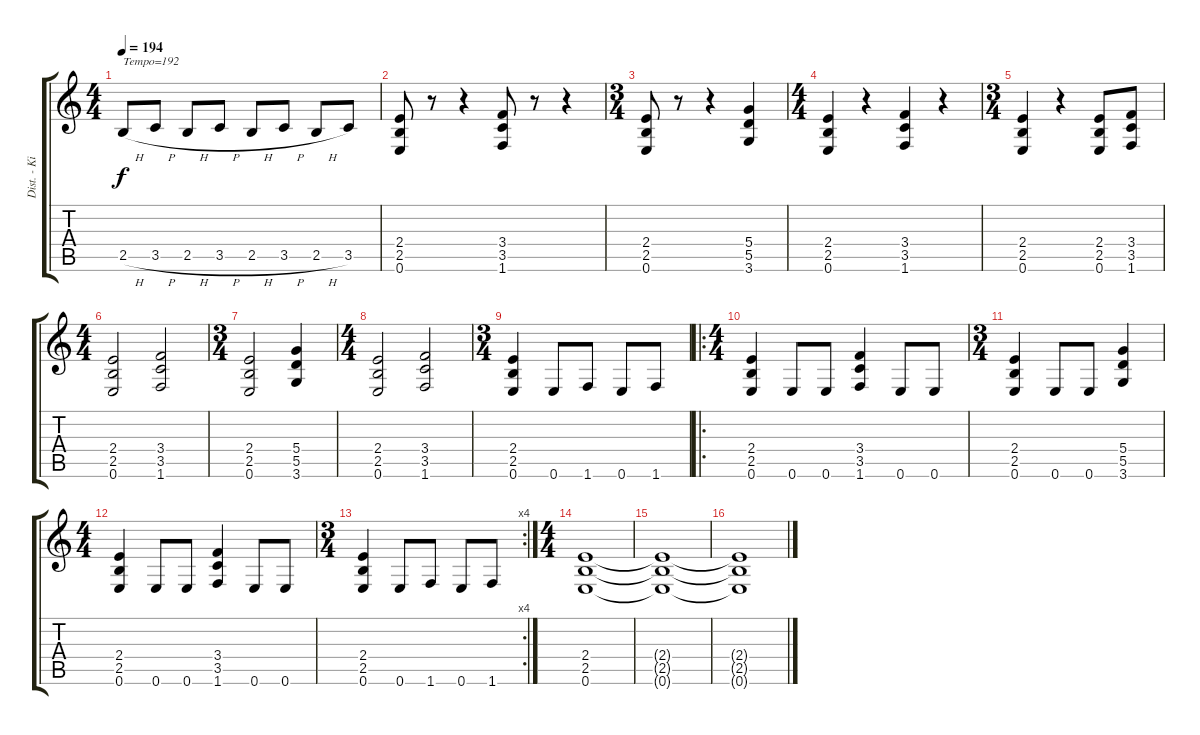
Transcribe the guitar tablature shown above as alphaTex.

\track ("Dist. - Kirk" "Dist. - Ki") {instrument distortionguitar}
\staff {score tabs}
\tuning (E4 B3 G3 D3 A2 E2) {hide}
\ts (4 4)
\tempo 194
\clef g2
\ks c
2.5{h}.8{txt "Tempo=192" dy f instrument distortionguitar} 3.5{h}.8 2.5{h}.8 3.5{h}.8 2.5{h}.8 3.5{h}.8 2.5{h}.8 3.5.8 |
(2.4 2.5 0.6).8 r.8 r.4 (3.4 3.5 1.6).8 r.8 r.4 |
\ts (3 4)
(2.4 2.5 0.6).8 r.8 r.4 (5.4 5.5 3.6).4 |
\ts (4 4)
(2.4 2.5 0.6).4 r.4 (3.4 3.5 1.6).4 r.4 |
\ts (3 4)
(2.4 2.5 0.6).4 r.4 (2.4 2.5 0.6).8 (3.4 3.5 1.6).8 |
\ts (4 4)
(2.4 2.5 0.6).2 (3.4 3.5 1.6).2 |
\ts (3 4)
(2.4 2.5 0.6).2 (5.4 5.5 3.6).4 |
\ts (4 4)
(2.4 2.5 0.6).2 (3.4 3.5 1.6).2 |
\ts (3 4)
(2.4 2.5 0.6).4 0.6.8 1.6.8 0.6.8 1.6.8 |
\ro
\ts (4 4)
(2.4 2.5 0.6).4 0.6.8 0.6.8 (3.4 3.5 1.6).4 0.6.8 0.6.8 |
\ts (3 4)
(2.4 2.5 0.6).4 0.6.8 0.6.8 (5.4 5.5 3.6).4 |
\ts (4 4)
(2.4 2.5 0.6).4 0.6.8 0.6.8 (3.4 3.5 1.6).4 0.6.8 0.6.8 |
\rc 4
\ts (3 4)
(2.4 2.5 0.6).4 0.6.8 1.6.8 0.6.8 1.6.8 |
\ts (4 4)
(2.4 2.5 0.6).1 |
(2.4{t} 2.5{t} 0.6{t}).1 |
(2.4{t} 2.5{t} 0.6{t}).1
